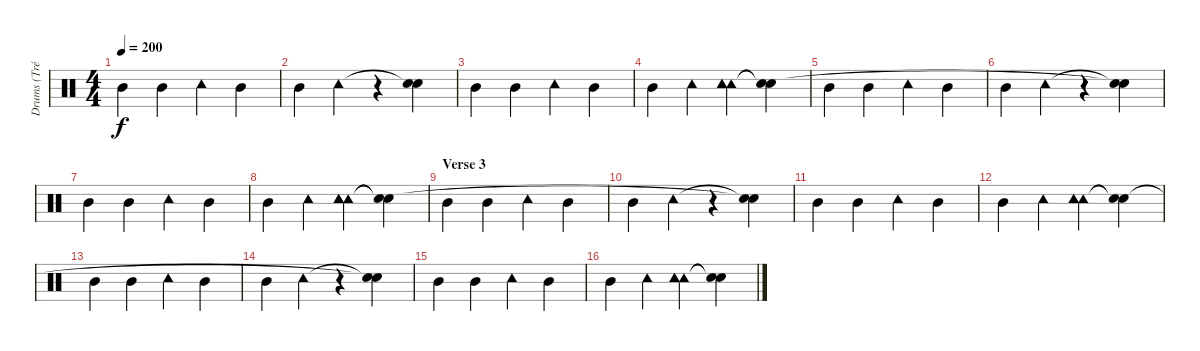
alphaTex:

\track ("Drums (Tré Cool)" "Drums (Tré") {instrument percussion}
\staff {score}
\articulation defaults
\ts (4 4)
\tempo 200
\clef neutral
\ks c "Mid Tom (hit)".4{dy f} "Mid Tom (hit)".4 "Tambourine (hit)".4 "Mid Tom (hit)".4
|
"Mid Tom (hit)".4 "Tambourine (hit)".4 r.4 ("Snare (hit)"{t} "Snare (hit)"{t}).4 |
"Mid Tom (hit)".4 "Mid Tom (hit)".4 "Tambourine (hit)".4 "Mid Tom (hit)".4 |
"Mid Tom (hit)".4 "Tambourine (hit)".4 ("Tambourine (hit)" "Tambourine (hit)" "Tambourine (hit)" "Tambourine (hit)").4 ("Snare (hit)"{t} "Snare (hit)"{t}).4 |
"Mid Tom (hit)".4 "Mid Tom (hit)".4 "Tambourine (hit)".4 "Mid Tom (hit)".4 |
"Mid Tom (hit)".4 "Tambourine (hit)".4 r.4 ("Snare (hit)"{t} "Snare (hit)"{t}).4 |
"Mid Tom (hit)".4 "Mid Tom (hit)".4 "Tambourine (hit)".4 "Mid Tom (hit)".4 |
"Mid Tom (hit)".4 "Tambourine (hit)".4 ("Tambourine (hit)" "Tambourine (hit)" "Tambourine (hit)" "Tambourine (hit)").4 ("Snare (hit)"{t} "Snare (hit)"{t}).4 |
\section ("" "Verse 3")
"Mid Tom (hit)".4 "Mid Tom (hit)".4 "Tambourine (hit)".4 "Mid Tom (hit)".4 |
"Mid Tom (hit)".4 "Tambourine (hit)".4 r.4 ("Snare (hit)"{t} "Snare (hit)"{t}).4 |
"Mid Tom (hit)".4 "Mid Tom (hit)".4 "Tambourine (hit)".4 "Mid Tom (hit)".4 |
"Mid Tom (hit)".4 "Tambourine (hit)".4 ("Tambourine (hit)" "Tambourine (hit)" "Tambourine (hit)" "Tambourine (hit)").4 ("Snare (hit)"{t} "Snare (hit)"{t}).4 |
"Mid Tom (hit)".4 "Mid Tom (hit)".4 "Tambourine (hit)".4 "Mid Tom (hit)".4 |
"Mid Tom (hit)".4 "Tambourine (hit)".4 r.4 ("Snare (hit)"{t} "Snare (hit)"{t}).4 |
"Mid Tom (hit)".4 "Mid Tom (hit)".4 "Tambourine (hit)".4 "Mid Tom (hit)".4 |
"Mid Tom (hit)".4 "Tambourine (hit)".4 ("Tambourine (hit)" "Tambourine (hit)" "Tambourine (hit)" "Tambourine (hit)").4 ("Snare (hit)"{t} "Snare (hit)"{t}).4
